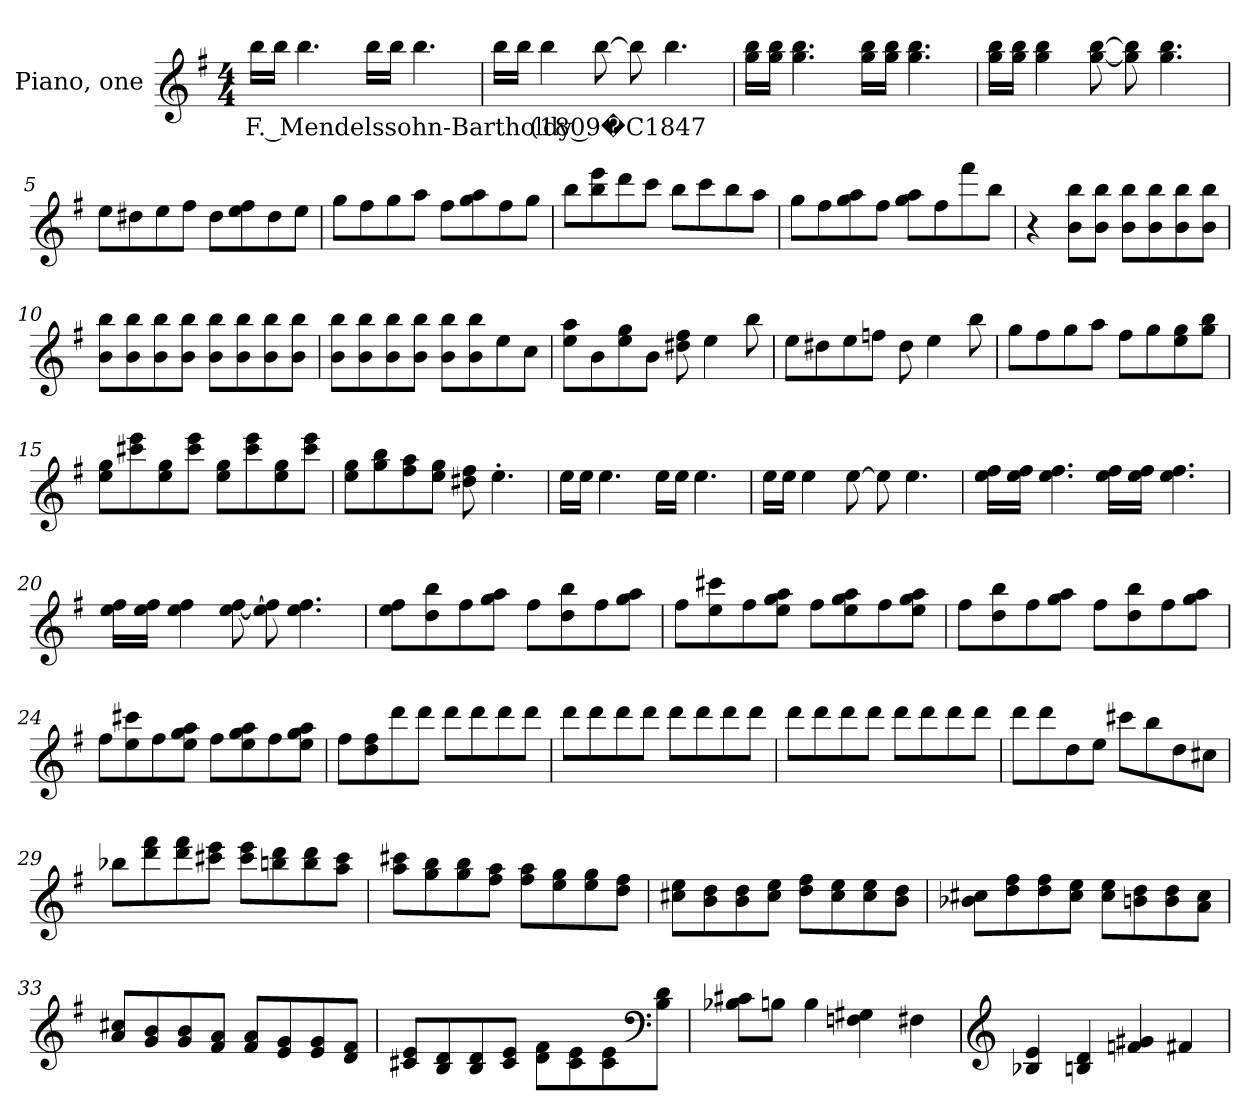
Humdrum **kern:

**kern	**text
*part1	*part1
*staff1	*staff1
*I"Piano, one	*
*I'Pno.	*
*clefG2	*
*k[f#]	*
*M4/4	*
*MM60	*
=1	=1
!	!LO:LY:b
16bb\LL	F. Mendelssohn-Bartholdy (1809�C1847
16bb\JJ	.
4.bb\	.
16bb\LL	.
16bb\JJ	.
4.bb\	.
=2	=2
16bb\LL	.
16bb\JJ	.
4bb\	.
[8bb\	.
8bb\]	.
4.bb\	.
!!LO:LB:g=z
=3	=3
16gg\ 16bb\LL	.
16gg\ 16bb\JJ	.
4.gg\ 4.bb\	.
16gg\ 16bb\LL	.
16gg\ 16bb\JJ	.
4.gg\ 4.bb\	.
=4	=4
16gg\ 16bb\LL	.
16gg\ 16bb\JJ	.
4gg\ 4bb\	.
[8gg\ [8bb\	.
8gg\] 8bb\]	.
4.gg\ 4.bb\	.
=5	=5
8ee\L	.
8dd#X\	.
8ee\	.
8ff#\J	.
8dd#\L	.
8ee\ 8ff#\	.
8dd#\	.
8ee\J	.
=6	=6
8gg\L	.
8ff#\	.
8gg\	.
8aa\J	.
8ff#\L	.
8gg\ 8aa\	.
8ff#\	.
8gg\J	.
!!LO:LB:g=z
=7	=7
8bb\L	.
8bb\ 8eee\	.
8ddd\	.
8ccc\J	.
8bb\L	.
8ccc\	.
8bb\	.
8aa\J	.
=8	=8
8gg\L	.
8ff#\	.
8gg\ 8aa\	.
8ff#\J	.
8gg\ 8aa\L	.
8ff#\	.
8fff#\	.
8bb\J	.
=9	=9
4r	.
8b\ 8bb\L	.
8b\ 8bb\J	.
8b\ 8bb\L	.
8b\ 8bb\	.
8b\ 8bb\	.
8b\ 8bb\J	.
=10	=10
8b\ 8bb\L	.
8b\ 8bb\	.
8b\ 8bb\	.
8b\ 8bb\J	.
8b\ 8bb\L	.
8b\ 8bb\	.
8b\ 8bb\	.
8b\ 8bb\J	.
!!LO:LB:g=z
=11	=11
8b\ 8bb\L	.
8b\ 8bb\	.
8b\ 8bb\	.
8b\ 8bb\J	.
8b\ 8bb\L	.
8b\ 8bb\	.
8ee\	.
8cc\J	.
=12	=12
8ee\ 8aa\L	.
8b\	.
8ee\ 8gg\	.
8b\J	.
8dd#X\ 8ff#\	.
4ee\	.
8bb\	.
=13	=13
8ee\L	.
8dd#X\	.
8ee\	.
8ffn\J	.
8dd#\	.
4ee\	.
8bb\	.
=14	=14
8gg\L	.
8ff#\	.
8gg\	.
8aa\J	.
8ff#\L	.
8gg\	.
8ee\ 8gg\	.
8gg\ 8bb\J	.
=15	=15
8ee\ 8gg\L	.
8ccc#X\ 8eee\	.
8ee\ 8gg\	.
8ccc#\ 8eee\J	.
8ee\ 8gg\L	.
8ccc#\ 8eee\	.
8ee\ 8gg\	.
8ccc#\ 8eee\J	.
!!LO:LB:g=z
=16	=16
8ee\ 8gg\L	.
8gg\ 8bb\	.
8ff#\ 8aa\	.
8ee\ 8gg\J	.
8dd#X\ 8ff#\	.
4.ee'\	.
=17	=17
16ee\LL	.
16ee\JJ	.
4.ee\	.
16ee\LL	.
16ee\JJ	.
4.ee\	.
=18	=18
16ee\LL	.
16ee\JJ	.
4ee\	.
[8ee\	.
8ee\]	.
4.ee\	.
=19	=19
16ee\ 16ff#\LL	.
16ee\ 16ff#\JJ	.
4.ee\ 4.ff#\	.
16ee\ 16ff#\LL	.
16ee\ 16ff#\JJ	.
4.ee\ 4.ff#\	.
=20	=20
16ee\ 16ff#\LL	.
16ee\ 16ff#\JJ	.
4ee\ 4ff#\	.
[8ee\ [8ff#\	.
8ee\] 8ff#\]	.
4.ee\ 4.ff#\	.
!!LO:LB:g=z
=21	=21
8ee\ 8ff#\L	.
8dd\ 8bb\	.
8ff#\	.
8gg\ 8aa\J	.
8ff#\L	.
8dd\ 8bb\	.
8ff#\	.
8gg\ 8aa\J	.
=22	=22
8ff#\L	.
8ee\ 8ccc#X\	.
8ff#\	.
8ee\ 8gg\ 8aa\J	.
8ff#\L	.
8ee\ 8gg\ 8aa\	.
8ff#\	.
8ee\ 8gg\ 8aa\J	.
=23	=23
8ff#\L	.
8dd\ 8bb\	.
8ff#\	.
8gg\ 8aa\J	.
8ff#\L	.
8dd\ 8bb\	.
8ff#\	.
8gg\ 8aa\J	.
=24	=24
8ff#\L	.
8ee\ 8ccc#X\	.
8ff#\	.
8ee\ 8gg\ 8aa\J	.
8ff#\L	.
8ee\ 8gg\ 8aa\	.
8ff#\	.
8ee\ 8gg\ 8aa\J	.
!!LO:LB:g=z
=25	=25
8ff#\L	.
8dd\ 8ff#\	.
8ddd\	.
8ddd\J	.
8ddd\L	.
8ddd\	.
8ddd\	.
8ddd\J	.
=26	=26
8ddd\L	.
8ddd\	.
8ddd\	.
8ddd\J	.
8ddd\L	.
8ddd\	.
8ddd\	.
8ddd\J	.
=27	=27
8ddd\L	.
8ddd\	.
8ddd\	.
8ddd\J	.
8ddd\L	.
8ddd\	.
8ddd\	.
8ddd\J	.
=28	=28
8ddd\L	.
8ddd\	.
8dd\	.
8ee\J	.
8ccc#X\L	.
8bb\	.
8dd\	.
8cc#X\J	.
!!LO:LB:g=z
=29	=29
8bb-X\L	.
8ddd\ 8fff#\	.
8ddd\ 8fff#\	.
8ccc#X\ 8eee\J	.
8ccc#\ 8eee\L	.
8bbn\ 8ddd\	.
8bb\ 8ddd\	.
8aa\ 8ccc#\J	.
=30	=30
8aa\ 8ccc#X\L	.
8gg\ 8bb\	.
8gg\ 8bb\	.
8ff#\ 8aa\J	.
8ff#\ 8aa\L	.
8ee\ 8gg\	.
8ee\ 8gg\	.
8dd\ 8ff#\J	.
=31	=31
8cc#X\ 8ee\L	.
8b\ 8dd\	.
8b\ 8dd\	.
8cc#\ 8ee\J	.
8dd\ 8ff#\L	.
8cc#\ 8ee\	.
8cc#\ 8ee\	.
8b\ 8dd\J	.
=32	=32
8b-X\ 8cc#X\L	.
8dd\ 8ff#\	.
8dd\ 8ff#\	.
8cc#\ 8ee\J	.
8cc#\ 8ee\L	.
8bn\ 8dd\	.
8b\ 8dd\	.
8a\ 8cc#\J	.
!!LO:LB:g=z
=33	=33
8a/ 8cc#X/L	.
8g/ 8b/	.
8g/ 8b/	.
8f#/ 8a/J	.
8f#/ 8a/L	.
8e/ 8g/	.
8e/ 8g/	.
8d/ 8f#/J	.
=34	=34
8c#X/ 8e/L	.
8B/ 8d/	.
8B/ 8d/	.
8c#/ 8e/J	.
8d\ 8f#\L	.
8c#\ 8e\	.
8c#\ 8e\	.
*clefF4	*
8B\ 8d\J	.
=35	=35
8B-X\ 8c#X\L	.
8Bn\J	.
4B\	.
4Fn\ 4G#X\	.
4F#X\	.
=36	=36
*clefG2	*
4B-X/ 4e/	.
4Bn/ 4d/	.
4fn/ 4g#X/	.
4f#X/	.
=	=
*-	*-
